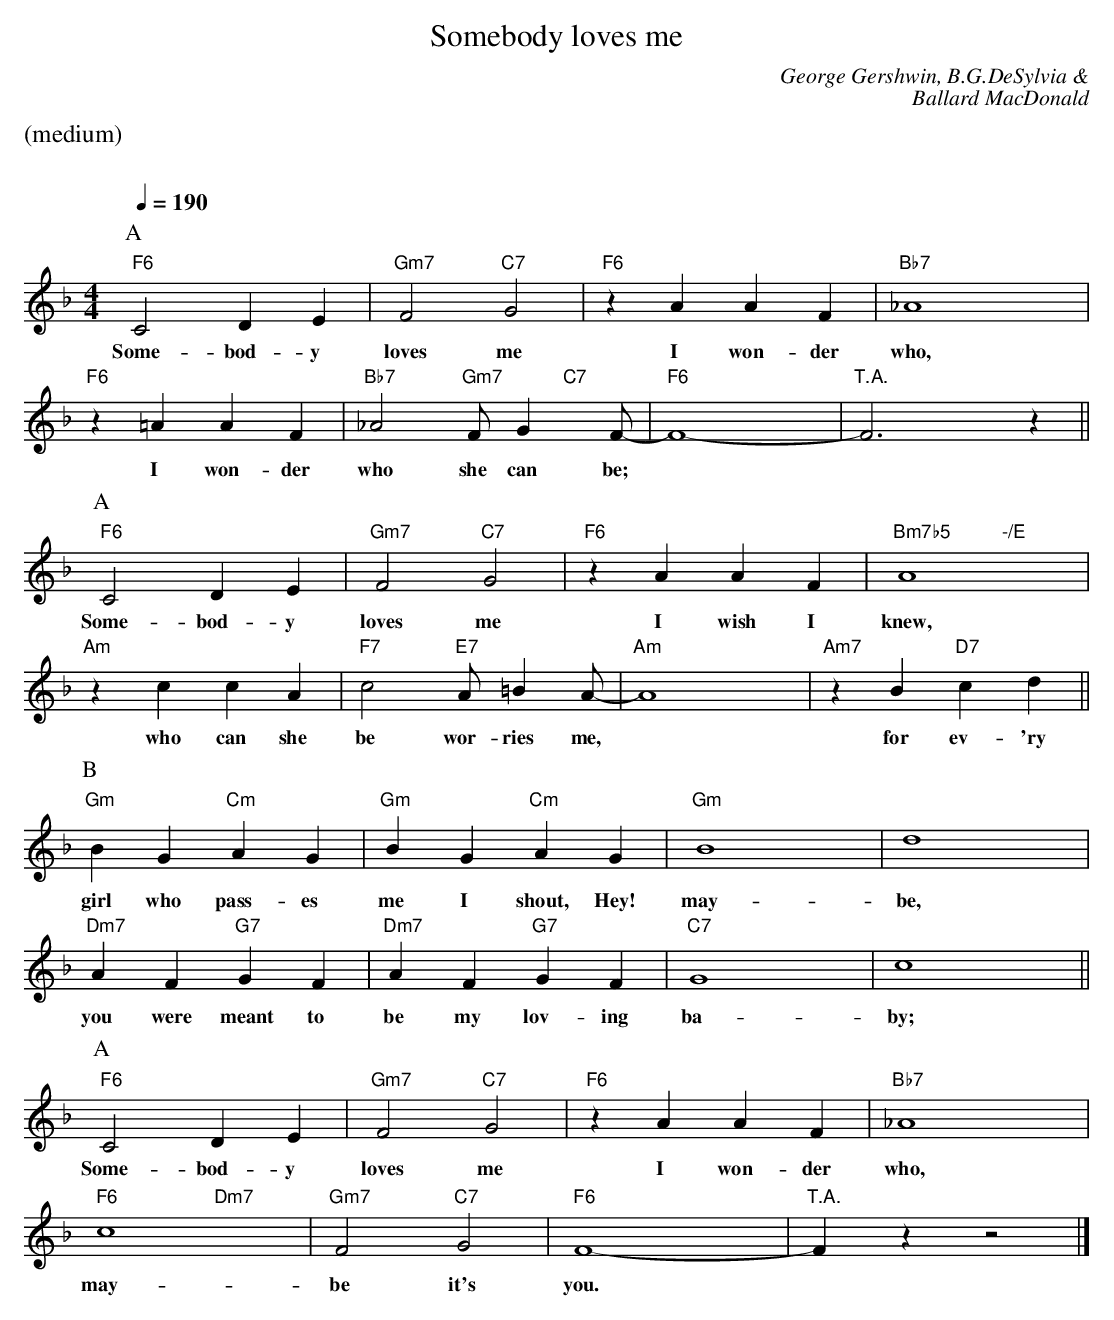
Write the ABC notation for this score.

X:1
T:Somebody loves me
M:4/4
L:1/4
C:George Gershwin, B.G.DeSylvia &
C:Ballard MacDonald
Q:1/4=190
%%staves (chords melody)
K:F
%%text (medium)
%%vskip 20
P:A
V:chords
"F6"x2 x2 | "Gm7"x2 "C7"x2 | "F6"x2 x2 | "Bb7"x2 x2 |
"F6"x2 x2 | "Bb7"x2 "Gm7"x"C7"x | "F6"x2 x2 | "T.A."x2 x2 ||
V:melody
C2 DE | F2 G2 | zA AF | _A4 |
w:Some-bod-y loves me I won-der who,
z=A AF | _A2 F/2GF/2- | F4- | F3z ||
w:I won-der who she can be;**
P:A
V:chords
"F6"x2 x2 | "Gm7"x2 "C7"x2 | "F6"x2 x2 | "Bm7b5"x2 "-/E"x2 |
"Am"x2 x2 | "F7"x2 "E7"x2 | "Am"x2 x2 | "Am7"x2 "D7"x2 ||
V:melody
C2 DE | F2 G2 | zA AF | A4 |
w:Some-bod-y loves me I wish I knew,
zc cA | c2 A/2=BA/2- | A4 |zB cd ||
w:who can she be wor-ries me, * for ev-'ry
P:B
V:chords
"Gm"x2 "Cm"x2 | "Gm"x2 "Cm"x2 | "Gm"x2 x2 | x2 x2 |
"Dm7"x2 "G7"x2 | "Dm7"x2 "G7"x2 | "C7"x2 x2 | x2 x2 ||
V:melody
BG AG | BG AG | B4 | d4 |
w:girl who pass-es me I shout, Hey! may-be,
AF GF | AF GF | G4 | c4 ||
w:you were meant to be my lov-ing ba-by;
P:A
V:chords
"F6"x2 x2 | "Gm7"x2 "C7"x2 | "F6"x2 x2 | "Bb7"x2 x2 |
"F6"x2 "Dm7"x2 | "Gm7"x2 "C7"x2 | "F6"x2 x2 | "T.A."x2 x2 |]
V:melody
C2 DE | F2 G2 | zA AF |_A4 |
w:Some-bod-y loves me I won-der who,
c4 | F2 G2 | F4- | Fz z2 |]
w:may-be it's you.*
